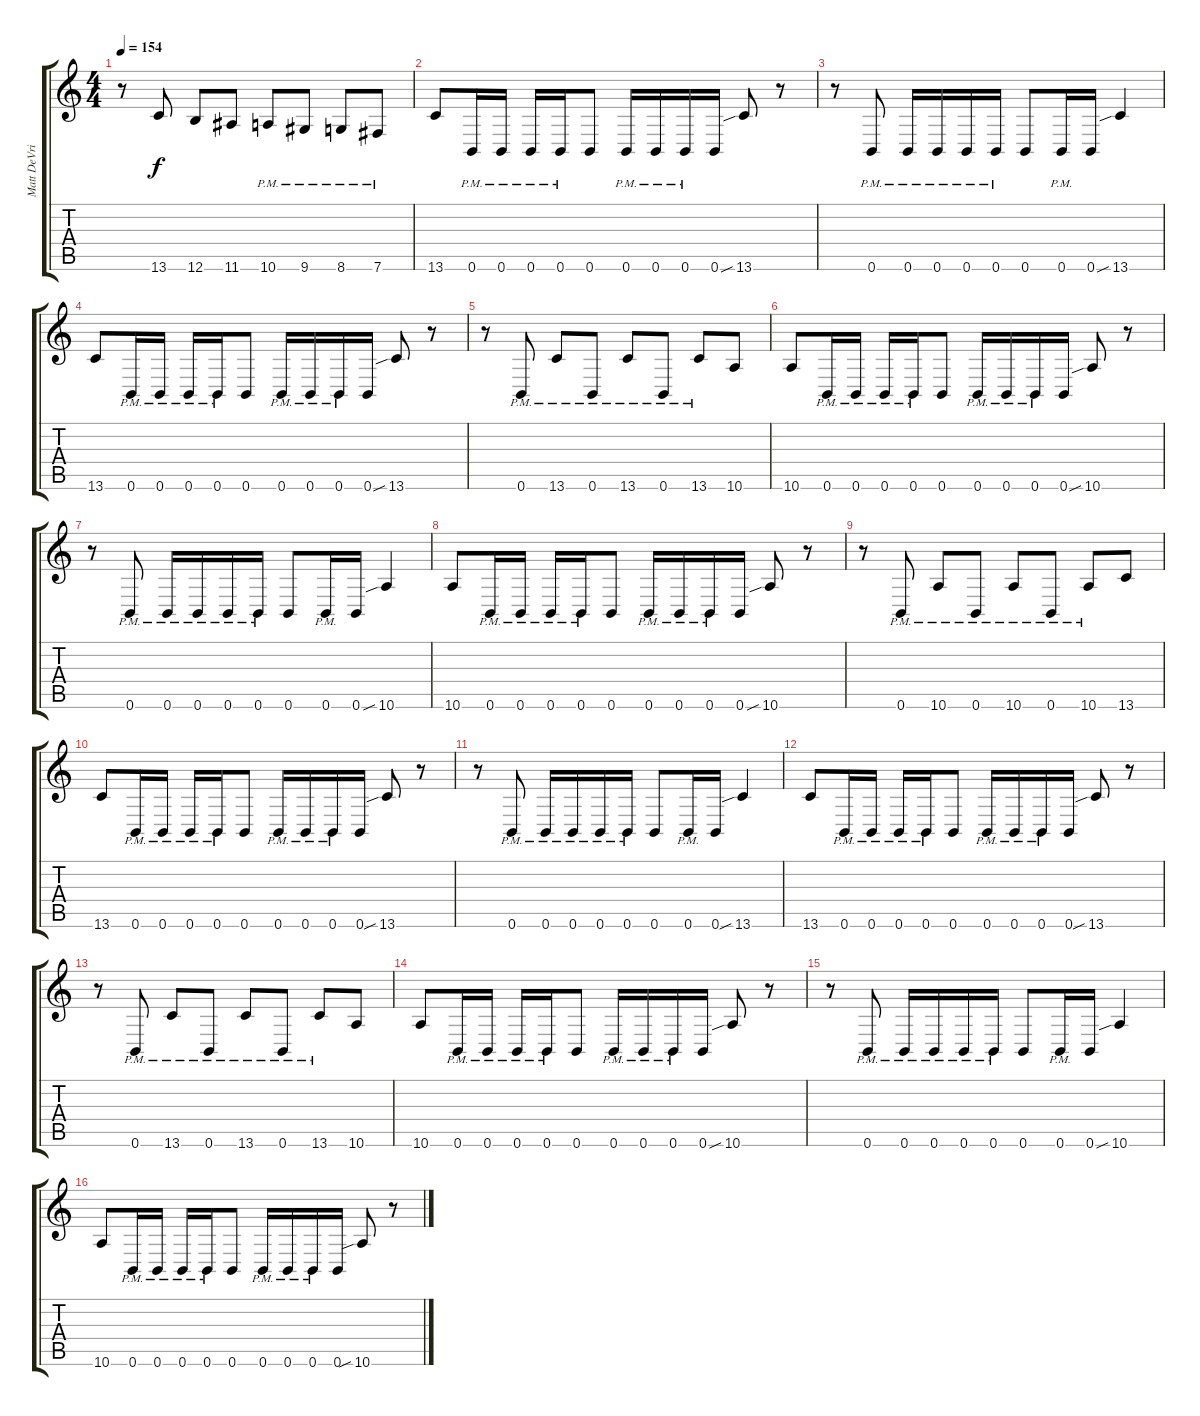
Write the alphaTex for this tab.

\track ("Matt DeVries" "Matt DeVri") {instrument distortionguitar}
\staff {score tabs}
\tuning (Db4 Ab3 E3 B2 Gb2 B1) {hide}
\ts (4 4)
\tempo 154
\clef g2
\ks c
r.8{dy f} 13.6.8 12.6.8 11.6.8 10.6{pm}.8 9.6{pm}.8 8.6{pm}.8 7.6{pm}.8 |
13.6.8 0.6{pm}.16 0.6{pm}.16 0.6{pm}.16 0.6{pm}.16 0.6.8 0.6{pm}.16 0.6{pm}.16 0.6{pm}.16 0.6.16 13.6{sib}.8 r.8 |
r.8 0.6{pm}.8 0.6{pm}.16 0.6{pm}.16 0.6{pm}.16 0.6{pm}.16 0.6.8 0.6{pm}.16 0.6.16 13.6{sib}.4 |
13.6.8 0.6{pm}.16 0.6{pm}.16 0.6{pm}.16 0.6{pm}.16 0.6.8 0.6{pm}.16 0.6{pm}.16 0.6{pm}.16 0.6.16 13.6{sib}.8 r.8 |
r.8 0.6{pm}.8 13.6{pm}.8 0.6{pm}.8 13.6{pm}.8 0.6{pm}.8 13.6{pm}.8 10.6.8 |
10.6.8 0.6{pm}.16 0.6{pm}.16 0.6{pm}.16 0.6{pm}.16 0.6.8 0.6{pm}.16 0.6{pm}.16 0.6{pm}.16 0.6.16 10.6{sib}.8 r.8 |
r.8 0.6{pm}.8 0.6{pm}.16 0.6{pm}.16 0.6{pm}.16 0.6{pm}.16 0.6.8 0.6{pm}.16 0.6.16 10.6{sib}.4 |
10.6.8 0.6{pm}.16 0.6{pm}.16 0.6{pm}.16 0.6{pm}.16 0.6.8 0.6{pm}.16 0.6{pm}.16 0.6{pm}.16 0.6.16 10.6{sib}.8 r.8 |
r.8 0.6{pm}.8 10.6{pm}.8 0.6{pm}.8 10.6{pm}.8 0.6{pm}.8 10.6{pm}.8 13.6.8 |
13.6.8 0.6{pm}.16 0.6{pm}.16 0.6{pm}.16 0.6{pm}.16 0.6.8 0.6{pm}.16 0.6{pm}.16 0.6{pm}.16 0.6.16 13.6{sib}.8 r.8 |
r.8 0.6{pm}.8 0.6{pm}.16 0.6{pm}.16 0.6{pm}.16 0.6{pm}.16 0.6.8 0.6{pm}.16 0.6.16 13.6{sib}.4 |
13.6.8 0.6{pm}.16 0.6{pm}.16 0.6{pm}.16 0.6{pm}.16 0.6.8 0.6{pm}.16 0.6{pm}.16 0.6{pm}.16 0.6.16 13.6{sib}.8 r.8 |
r.8 0.6{pm}.8 13.6{pm}.8 0.6{pm}.8 13.6{pm}.8 0.6{pm}.8 13.6{pm}.8 10.6.8 |
10.6.8 0.6{pm}.16 0.6{pm}.16 0.6{pm}.16 0.6{pm}.16 0.6.8 0.6{pm}.16 0.6{pm}.16 0.6{pm}.16 0.6.16 10.6{sib}.8 r.8 |
r.8 0.6{pm}.8 0.6{pm}.16 0.6{pm}.16 0.6{pm}.16 0.6{pm}.16 0.6.8 0.6{pm}.16 0.6.16 10.6{sib}.4 |
10.6.8 0.6{pm}.16 0.6{pm}.16 0.6{pm}.16 0.6{pm}.16 0.6.8 0.6{pm}.16 0.6{pm}.16 0.6{pm}.16 0.6.16 10.6{sib}.8 r.8
